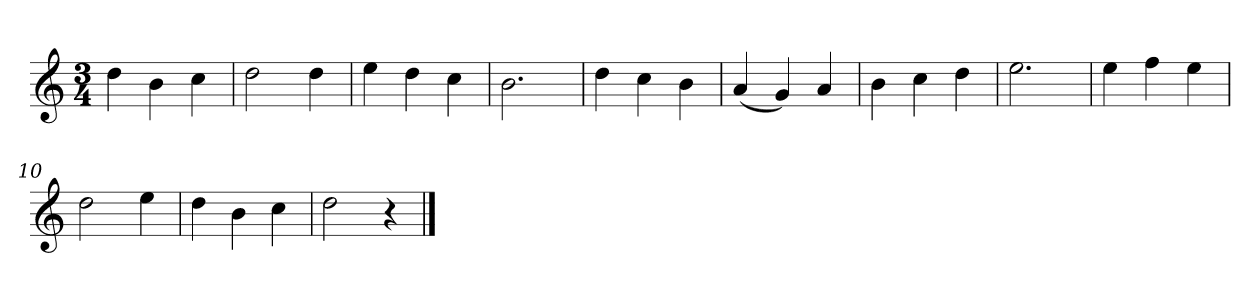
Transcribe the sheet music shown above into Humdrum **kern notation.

**kern
*part1
*staff1
*k[]
*M3/4
*MM120
=1
4dd
4b
4cc
=2
2dd
4dd
=3
4ee
4dd
4cc
=4
2.b
=5
4dd
4cc
4b
=6
(4a
4g)
4a
=7
4b
4cc
4dd
=8
2.ee
=9
4ee
4ff
4ee
=10
2dd
4ee
=11
4dd
4b
4cc
=12
2dd
4r
==
*-
